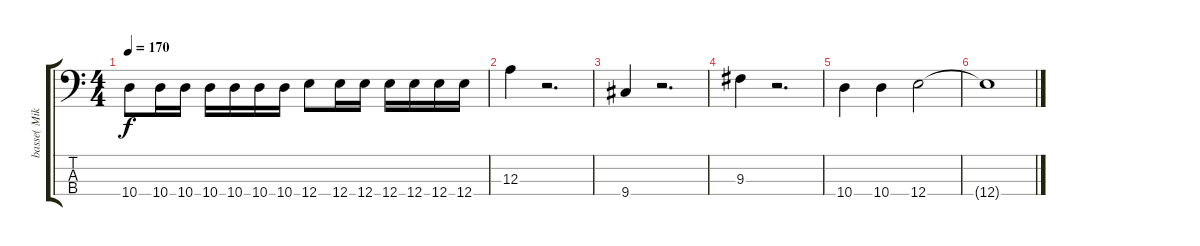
\track ("basse( Mike ) " "basse( Mik") {instrument electricbasspick}
\staff {score tabs}
\tuning (G2 D2 A1 E1) {hide}
\ts (4 4)
\tempo 170
\clef f4
\ks c
10.4.8{dy f} 10.4.16 10.4.16 10.4.16 10.4.16 10.4.16 10.4.16 12.4.8 12.4.16 12.4.16 12.4.16 12.4.16 12.4.16 12.4.16 |
12.3.4 r.2{d} |
9.4.4 r.2{d} |
9.3.4 r.2{d} |
10.4.4 10.4.4 12.4.2 |
12.4{t}.1
